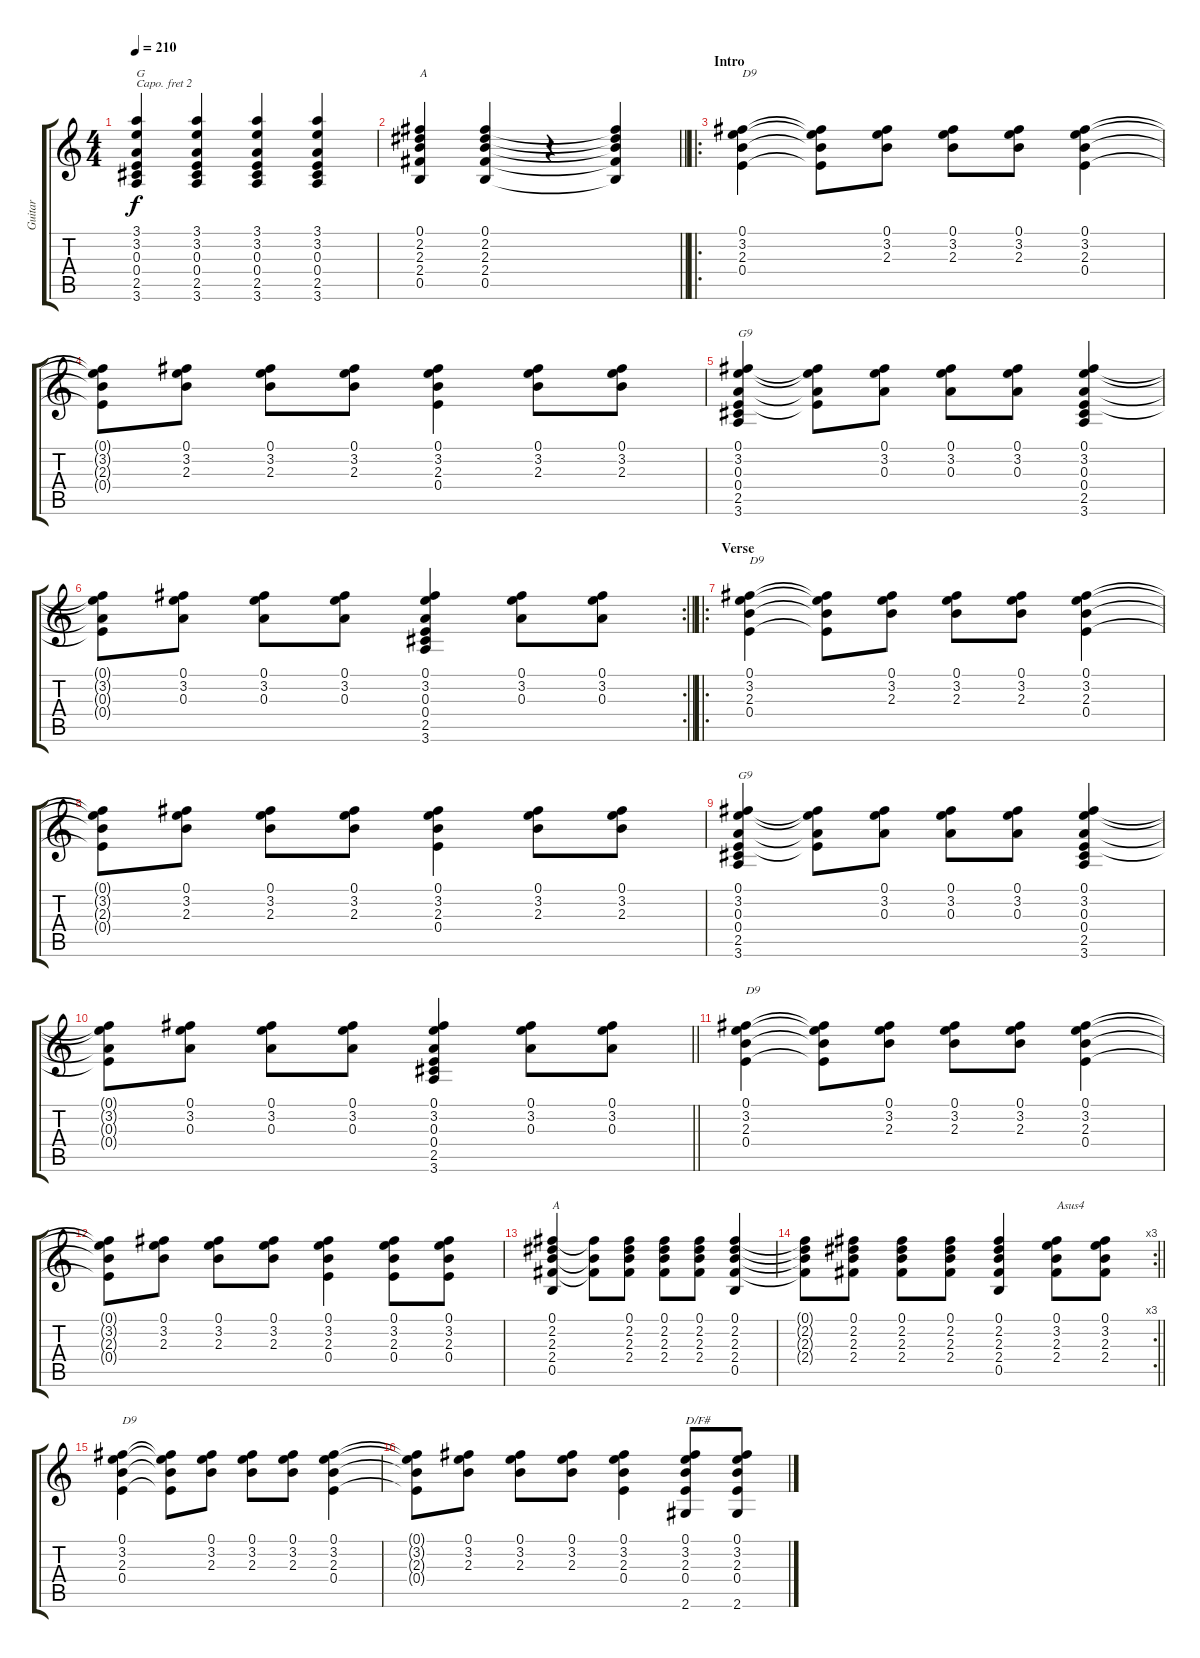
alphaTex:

\track ("Guitar" "Guitar") {instrument acousticguitarsteel}
\staff {score tabs}
\capo 2
\tuning (E4 B3 G3 D3 A2 E2) {hide}
\ts (4 4)
\tempo 210
\clef g2
\ks c
(3.1 3.2 0.3 0.4 2.5 3.6).4{txt "G" dy f} (3.1 3.2 0.3 0.4 2.5 3.6).4 (3.1 3.2 0.3 0.4 2.5 3.6).4 (3.1 3.2 0.3 0.4 2.5 3.6).4 |
\barLineRight lightlight
(0.1 2.2 2.3 2.4 0.5).4{txt "A"} (0.1 2.2 2.3 2.4 0.5).4 r.4 (0.1{t} 2.2{t} 2.3{t} 2.4{t} 0.5{t}).4 |
\ro
\section ("" "Intro")
(0.1 3.2 2.3 0.4).4{txt "D9"} (0.1{t} 3.2{t} 2.3{t} 0.4{t}).8 (0.1 3.2 2.3).8 (0.1 3.2 2.3).8 (0.1 3.2 2.3).8 (0.1 3.2 2.3 0.4).4 |
(0.1{t} 3.2{t} 2.3{t} 0.4{t}).8 (0.1 3.2 2.3).8 (0.1 3.2 2.3).8 (0.1 3.2 2.3).8 (0.1 3.2 2.3 0.4).4 (0.1 3.2 2.3).8 (0.1 3.2 2.3).8 |
(0.1 3.2 0.3 0.4 2.5 3.6).4{txt "G9"} (0.1{t} 3.2{t} 0.3{t} 0.4{t}).8 (0.1 3.2 0.3).8 (0.1 3.2 0.3).8 (0.1 3.2 0.3).8 (0.1 3.2 0.3 0.4 2.5 3.6).4 |
\rc 2
\barLineRight lightlight
(0.1{t} 3.2{t} 0.3{t} 0.4{t}).8 (0.1 3.2 0.3).8 (0.1 3.2 0.3).8 (0.1 3.2 0.3).8 (0.1 3.2 0.3 0.4 2.5 3.6).4 (0.1 3.2 0.3).8 (0.1 3.2 0.3).8 |
\ro
\section ("" "Verse")
(0.1 3.2 2.3 0.4).4{txt "D9"} (0.1{t} 3.2{t} 2.3{t} 0.4{t}).8 (0.1 3.2 2.3).8 (0.1 3.2 2.3).8 (0.1 3.2 2.3).8 (0.1 3.2 2.3 0.4).4 |
(0.1{t} 3.2{t} 2.3{t} 0.4{t}).8 (0.1 3.2 2.3).8 (0.1 3.2 2.3).8 (0.1 3.2 2.3).8 (0.1 3.2 2.3 0.4).4 (0.1 3.2 2.3).8 (0.1 3.2 2.3).8 |
(0.1 3.2 0.3 0.4 2.5 3.6).4{txt "G9"} (0.1{t} 3.2{t} 0.3{t} 0.4{t}).8 (0.1 3.2 0.3).8 (0.1 3.2 0.3).8 (0.1 3.2 0.3).8 (0.1 3.2 0.3 0.4 2.5 3.6).4 |
\barLineRight lightlight
(0.1{t} 3.2{t} 0.3{t} 0.4{t}).8 (0.1 3.2 0.3).8 (0.1 3.2 0.3).8 (0.1 3.2 0.3).8 (0.1 3.2 0.3 0.4 2.5 3.6).4 (0.1 3.2 0.3).8 (0.1 3.2 0.3).8 |
(0.1 3.2 2.3 0.4).4{txt "D9"} (0.1{t} 3.2{t} 2.3{t} 0.4{t}).8 (0.1 3.2 2.3).8 (0.1 3.2 2.3).8 (0.1 3.2 2.3).8 (0.1 3.2 2.3 0.4).4 |
(0.1{t} 3.2{t} 2.3{t} 0.4{t}).8 (0.1 3.2 2.3).8 (0.1 3.2 2.3).8 (0.1 3.2 2.3).8 (0.1 3.2 2.3 0.4).4 (0.1 3.2 2.3 0.4).8 (0.1 3.2 2.3 0.4).8 |
(0.1 2.2 2.3 2.4 0.5).4{txt "A"} (0.1{t} 2.3{t} 2.4{t}).8 (0.1 2.2 2.3 2.4).8 (0.1 2.2 2.3 2.4).8 (0.1 2.2 2.3 2.4).8 (0.1 2.2 2.3 2.4 0.5).4 |
\rc 3
\barLineRight lightlight
(0.1{t} 2.2{t} 2.3{t} 2.4{t}).8 (0.1 2.2 2.3 2.4).8 (0.1 2.2 2.3 2.4).8 (0.1 2.2 2.3 2.4).8 (0.1 2.2 2.3 2.4 0.5).4 (0.1 3.2 2.3 2.4).8{txt "Asus4"} (0.1 3.2 2.3 2.4).8 |
(0.1 3.2 2.3 0.4).4{txt "D9"} (0.1{t} 3.2{t} 2.3{t} 0.4{t}).8 (0.1 3.2 2.3).8 (0.1 3.2 2.3).8 (0.1 3.2 2.3).8 (0.1 3.2 2.3 0.4).4 |
(0.1{t} 3.2{t} 2.3{t} 0.4{t}).8 (0.1 3.2 2.3).8 (0.1 3.2 2.3).8 (0.1 3.2 2.3).8 (0.1 3.2 2.3 0.4).4 (0.1 3.2 2.3 0.4 2.6).8{txt "D/F#"} (0.1 3.2 2.3 0.4 2.6).8
